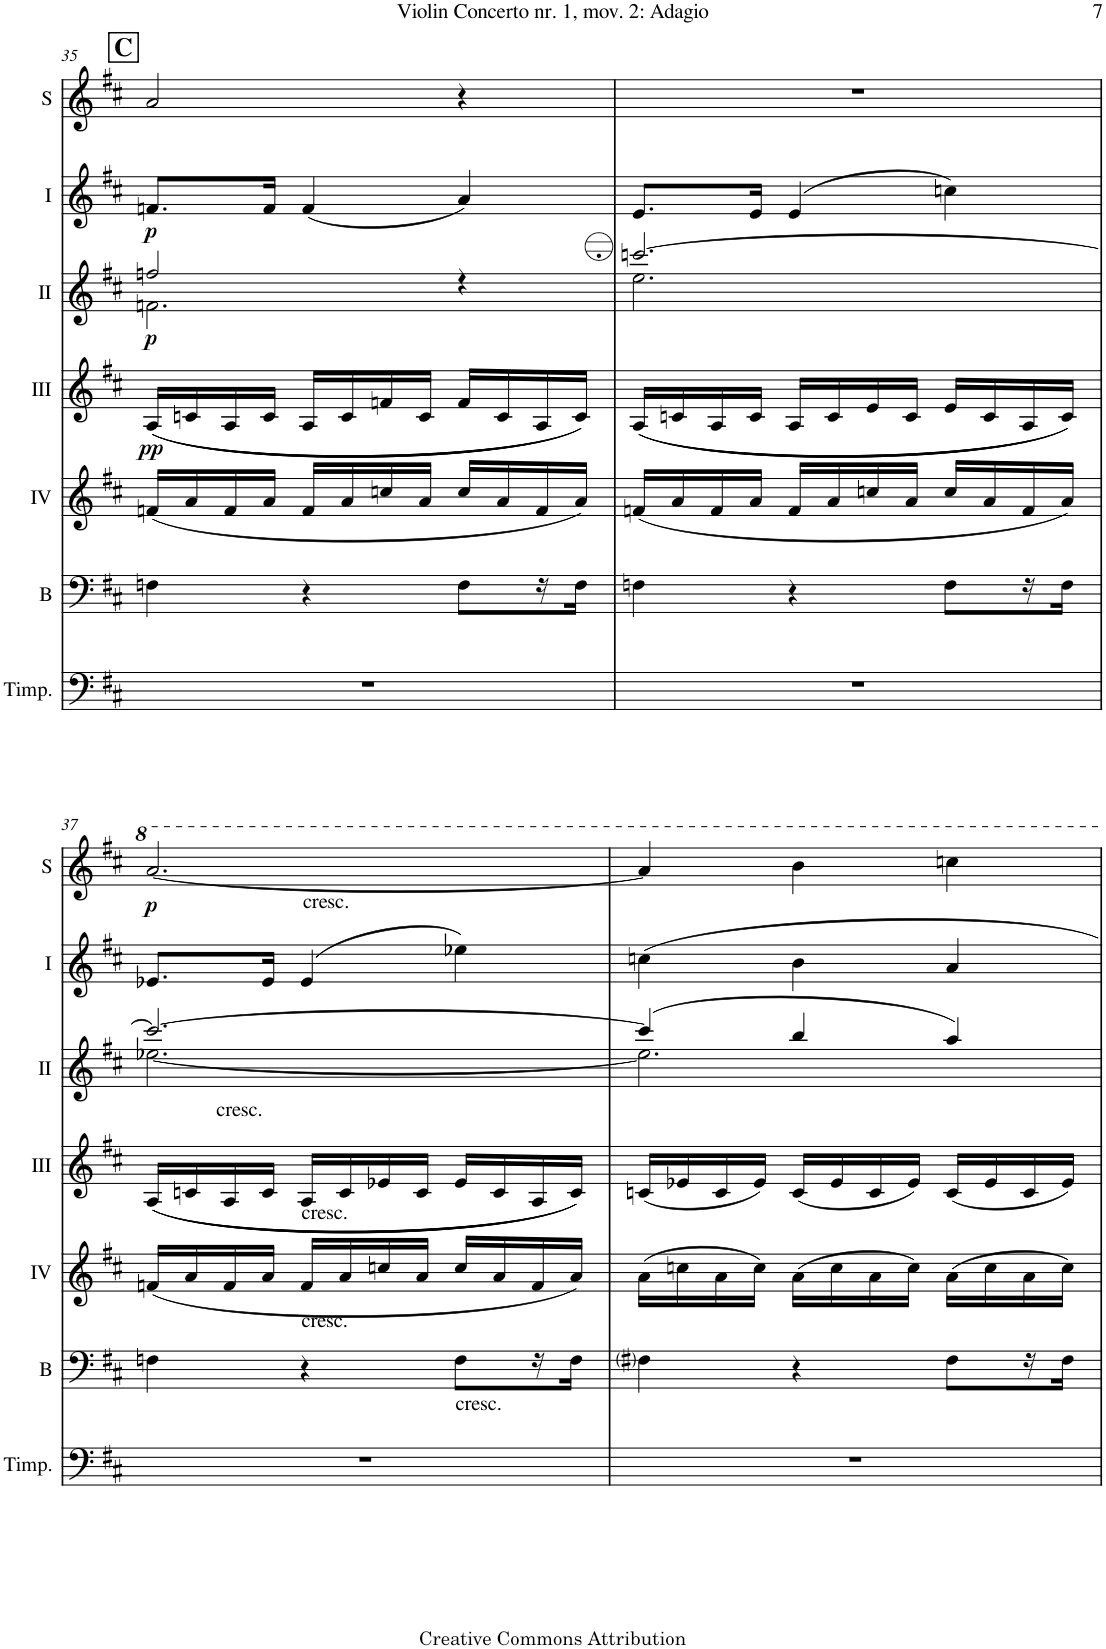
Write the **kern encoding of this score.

**kern	**kern	**kern	**kern	**dynam	**kern	**dynam	**kern	**dynam	**kern	**dynam
*part7	*part6	*part5	*part4	*part4	*part3	*part3	*part2	*part2	*part1	*part1
*staff7	*staff6	*staff5	*staff4	*staff4	*staff3	*staff3	*staff2	*staff2	*staff1	*staff1
*I"Timpani	*I"Bass	*I"Acc. 4	*I"Acc. 3	*	*I"Acc. 2	*	*I"Acc. 1	*	*I"Solo	*
*I'Timp.	*I'B	*	*	*	*	*	*	*	*I'S	*
!!LO:PB:g=z
*clefF4	*clefF4	*clefG2	*clefG2	*	*clefG2	*	*clefG2	*	*clefG2	*
*	*Trd7c12	*Trd7c12	*	*	*	*	*	*	*	*
*k[f#c#]	*k[f#c#]	*k[f#c#]	*k[f#c#]	*	*k[f#c#]	*	*k[f#c#]	*	*k[f#c#]	*
*M3/4	*M3/4	*M3/4	*M3/4	*	*M3/4	*	*M3/4	*	*M3/4	*
!!LO:REH:place=s1:a:B:cj:fs=14:t=C
=35	=35	=35	=35	=35	=35	=35	=35	=35	=35	=35
*	*	*	*	*	*^	*	*	*	*	*
!	!	!	!	!LO:DY:b	!	!	!LO:DY:b	!	!LO:DY:b	!	!
2.r	4Fn\	(16fn/LL	((16A/LL	pp	2ffn/	2.fn\	p	8.fn/L	p	2a/	.
.	.	16a/	16cn/	.	.	.	.	.	.	.	.
.	.	16f/	16A/	.	.	.	.	.	.	.	.
.	.	16a/JJ	16c/JJ	.	.	.	.	16f/Jk	.	.	.
.	4r	16f/LL	16A/LL	.	.	.	.	(4f/	.	.	.
.	.	16a/	16c/	.	.	.	.	.	.	.	.
.	.	16ccn/	16fn/	.	.	.	.	.	.	.	.
.	.	16a/JJ	16c/JJ	.	.	.	.	.	.	.	.
.	8F\L	16cc/LL	16f/LL	.	4r	.	.	4a/)	.	4r	.
.	.	16a/	16c/	.	.	.	.	.	.	.	.
.	16r	16f/	16A/	.	.	.	.	.	.	.	.
.	16F\JJ	16a/JJ)	16c/JJ))	.	.	.	.	.	.	.	.
=36	=36	=36	=36	=36	=36	=36	=36	=36	=36	=36	=36
2.r	4Fn\	(16fn/LL	((16A/LL	.	[2.ccn/	2.e\	.	8.e/L	.	2.r	.
.	.	16a/	16cn/	.	.	.	.	.	.	.	.
.	.	16f/	16A/	.	.	.	.	.	.	.	.
.	.	16a/JJ	16c/JJ	.	.	.	.	16e/Jk	.	.	.
.	4r	16f/LL	16A/LL	.	.	.	.	(4e/	.	.	.
.	.	16a/	16c/	.	.	.	.	.	.	.	.
.	.	16ccn/	16e/	.	.	.	.	.	.	.	.
.	.	16a/JJ	16c/JJ	.	.	.	.	.	.	.	.
.	8F\L	16cc/LL	16e/LL	.	.	.	.	4ccn\)	.	.	.
.	.	16a/	16c/	.	.	.	.	.	.	.	.
.	16r	16f/	16A/	.	.	.	.	.	.	.	.
.	16F\JJ	16a/JJ)	16c/JJ))	.	.	.	.	.	.	.	.
!!LO:LB:g=z
=37	=37	=37	=37	=37	=37	=37	=37	=37	=37	=37	=37
!	!	!	!	!	!LO:TX:b:t=cresc.	!	!	!	!	!	!
!	!	!	!	!	!	!	!	!	!	!	!LO:DY:b
2.r	4Fn\	(16fn/LL	((16A/LL	.	2.cc/_	[2.e-X\	.	8.e-X/L	.	[2.aa/	p
.	.	16a/	16cn/	.	.	.	.	.	.	.	.
.	.	16f/	16A/	.	.	.	.	.	.	.	.
.	.	16a/JJ	16c/JJ	.	.	.	.	16e-/Jk	.	.	.
!	!	!	!	!	!	!	!	!LO:TX:a:t=cresc.	!	!	!
!	!	!	!LO:TX:b:t=cresc.	!	!	!	!	!	!	!	!
!	!	!LO:TX:b:t=cresc.	!	!	!	!	!	!	!	!	!
.	4r	16f/LL	16A/LL	.	.	.	.	(4e-/	.	.	.
.	.	16a/	16c/	.	.	.	.	.	.	.	.
.	.	16ccn/	16e-X/	.	.	.	.	.	.	.	.
.	.	16a/JJ	16c/JJ	.	.	.	.	.	.	.	.
!	!LO:TX:b:t=cresc.	!	!	!	!	!	!	!	!	!	!
.	8F\L	16cc/LL	16e-/LL	.	.	.	.	4ee-X\)	.	.	.
.	.	16a/	16c/	.	.	.	.	.	.	.	.
.	16r	16f/	16A/	.	.	.	.	.	.	.	.
.	16F\JJ	16a/JJ)	16c/JJ))	.	.	.	.	.	.	.	.
=38	=38	=38	=38	=38	=38	=38	=38	=38	=38	=38	=38
2.r	4F#i\	(16a\LL	(16cn/LL	.	(4cc/]	2.e-\]	.	4ccn\	.	4aa/]	.
.	.	16ccn\	16e-X/	.	.	.	.	.	.	.	.
.	.	16a\	16c/	.	.	.	.	.	.	.	.
.	.	16cc\JJ)	16e-/JJ)	.	.	.	.	.	.	.	.
.	4r	(16a\LL	(16c/LL	.	4b/	.	.	4b\	.	4bb\	.
.	.	16cc\	16e-/	.	.	.	.	.	.	.	.
.	.	16a\	16c/	.	.	.	.	.	.	.	.
.	.	16cc\JJ)	16e-/JJ)	.	.	.	.	.	.	.	.
.	8F#\L	(16a\LL	(16c/LL	.	4a/)	.	.	4a/	.	4cccn\	.
.	.	16cc\	16e-/	.	.	.	.	.	.	.	.
.	16r	16a\	16c/	.	.	.	.	.	.	.	.
.	16F#\JJ	16cc\JJ)	16e-/JJ)	.	.	.	.	.	.	.	.
*	*	*	*	*	*v	*v	*	*	*	*	*
=	=	=	=	=	=	=	=	=	=	=
*-	*-	*-	*-	*-	*-	*-	*-	*-	*-	*-
